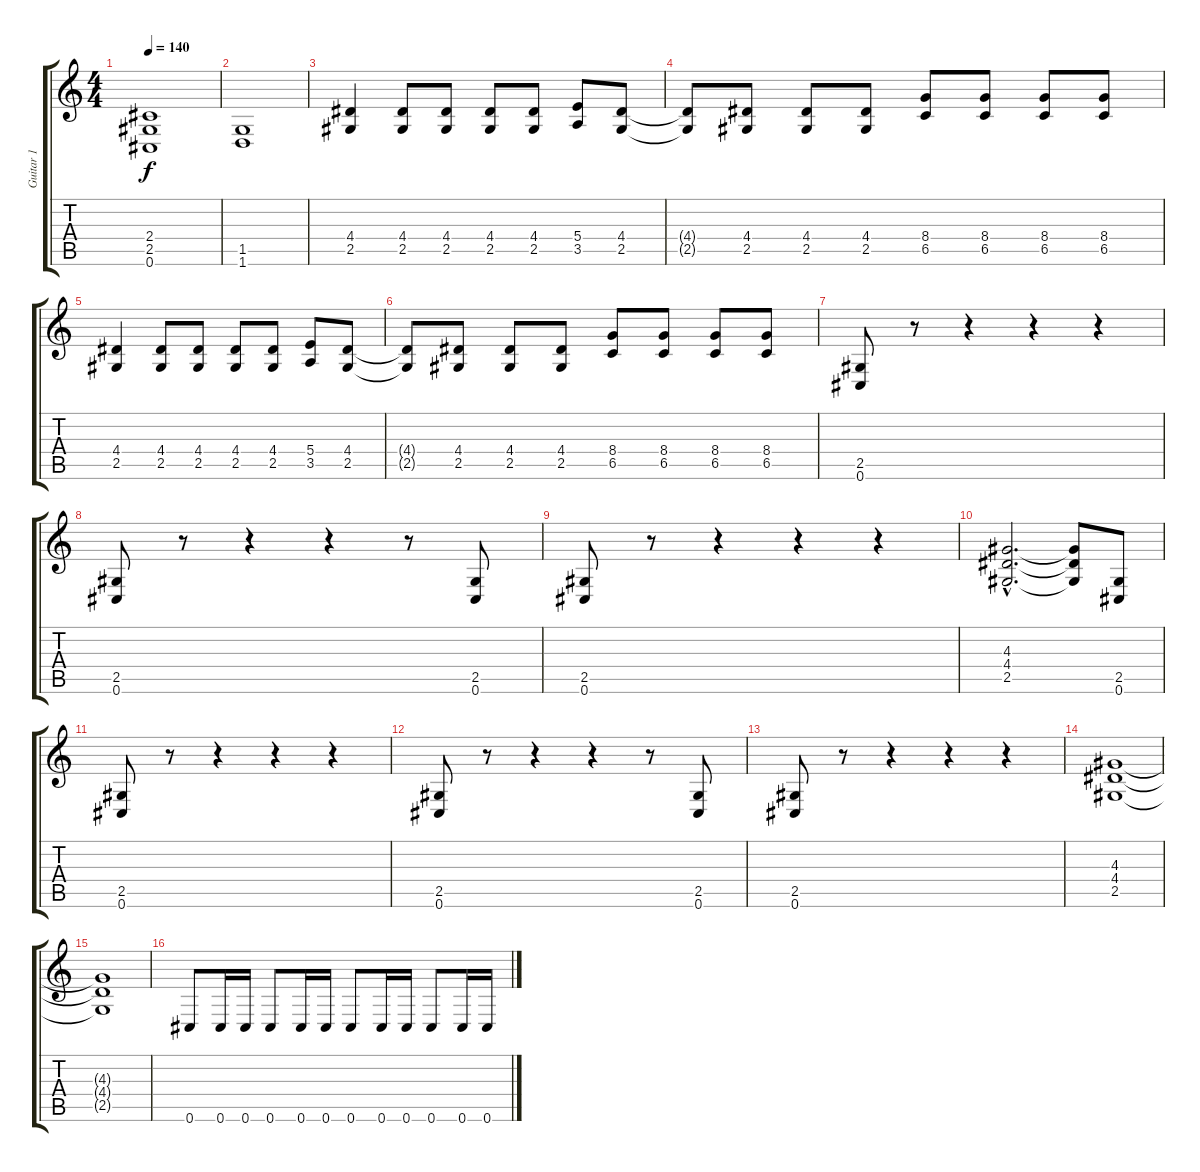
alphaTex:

\track ("Guitar 1" "Guitar 1") {instrument distortionguitar}
\staff {score tabs}
\tuning (Db4 Ab3 E3 B2 Gb2 Db2) {hide}
\ts (4 4)
\tempo 140
\clef g2
\ks c
(2.4 2.5 0.6).1{dy f} |
(1.5 1.6).1 |
(4.4 2.5).4 (4.4 2.5).8 (4.4 2.5).8 (4.4 2.5).8 (4.4 2.5).8 (5.4 3.5).8 (4.4 2.5).8 |
(4.4{t} 2.5{t}).8 (4.4 2.5).8 (4.4 2.5).8 (4.4 2.5).8 (8.4 6.5).8 (8.4 6.5).8 (8.4 6.5).8 (8.4 6.5).8 |
(4.4 2.5).4 (4.4 2.5).8 (4.4 2.5).8 (4.4 2.5).8 (4.4 2.5).8 (5.4 3.5).8 (4.4 2.5).8 |
(4.4{t} 2.5{t}).8 (4.4 2.5).8 (4.4 2.5).8 (4.4 2.5).8 (8.4 6.5).8 (8.4 6.5).8 (8.4 6.5).8 (8.4 6.5).8 |
(2.5 0.6).8 r.8 r.4 r.4 r.4 |
(2.5 0.6).8 r.8 r.4 r.4 r.8 (2.5 0.6).8 |
(2.5 0.6).8 r.8 r.4 r.4 r.4 |
(4.3{hac} 4.4{hac} 2.5{hac}).2{d} (4.3{t} 4.4{t} 2.5{t}).8 (2.5 0.6).8 |
(2.5 0.6).8 r.8 r.4 r.4 r.4 |
(2.5 0.6).8 r.8 r.4 r.4 r.8 (2.5 0.6).8 |
(2.5 0.6).8 r.8 r.4 r.4 r.4 |
(4.3 4.4 2.5).1 |
(4.3{t} 4.4{t} 2.5{t}).1 |
0.6.8 0.6.16 0.6.16 0.6.8 0.6.16 0.6.16 0.6.8 0.6.16 0.6.16 0.6.8 0.6.16 0.6.16
